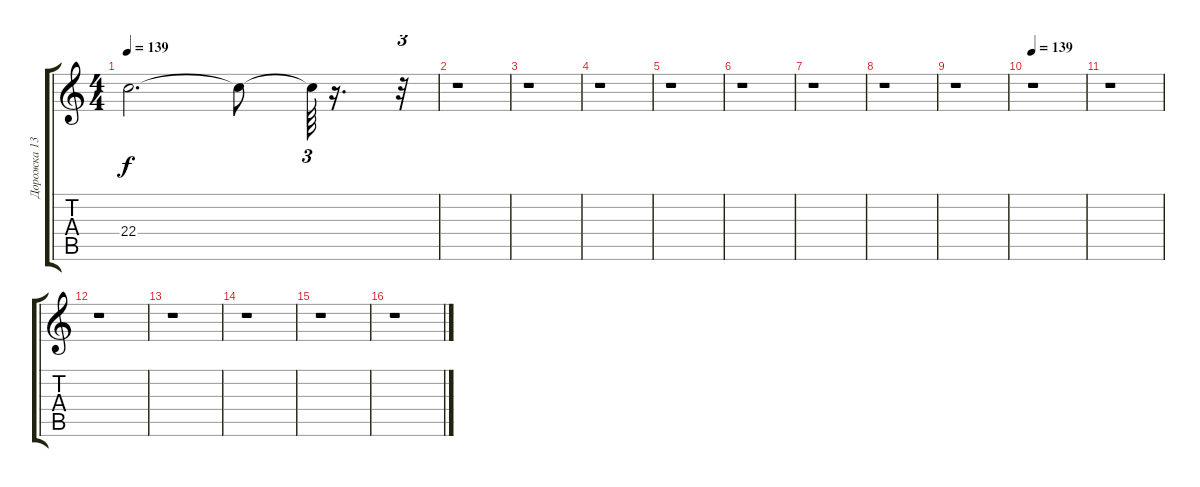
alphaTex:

\track ("Дорожка 13" "Дорожка 13") {instrument acousticgrandpiano}
\staff {score tabs}
\tuning (E4 B3 G3 D3 A2 E2) {hide}
\ts (4 4)
\tempo 139
\clef g2
\ks c
22.4{t}.2{d dy f} 22.4{t}.8 22.4{t}.64{tu (3 2)} r.16{d} r.32{tu (3 2)} |
r.1 |
r.1 |
r.1 |
r.1 |
r.1 |
r.1 |
r.1 |
r.1 |
\tempo 139
r.1 |
r.1 |
r.1 |
r.1 |
r.1 |
r.1 |
r.1
